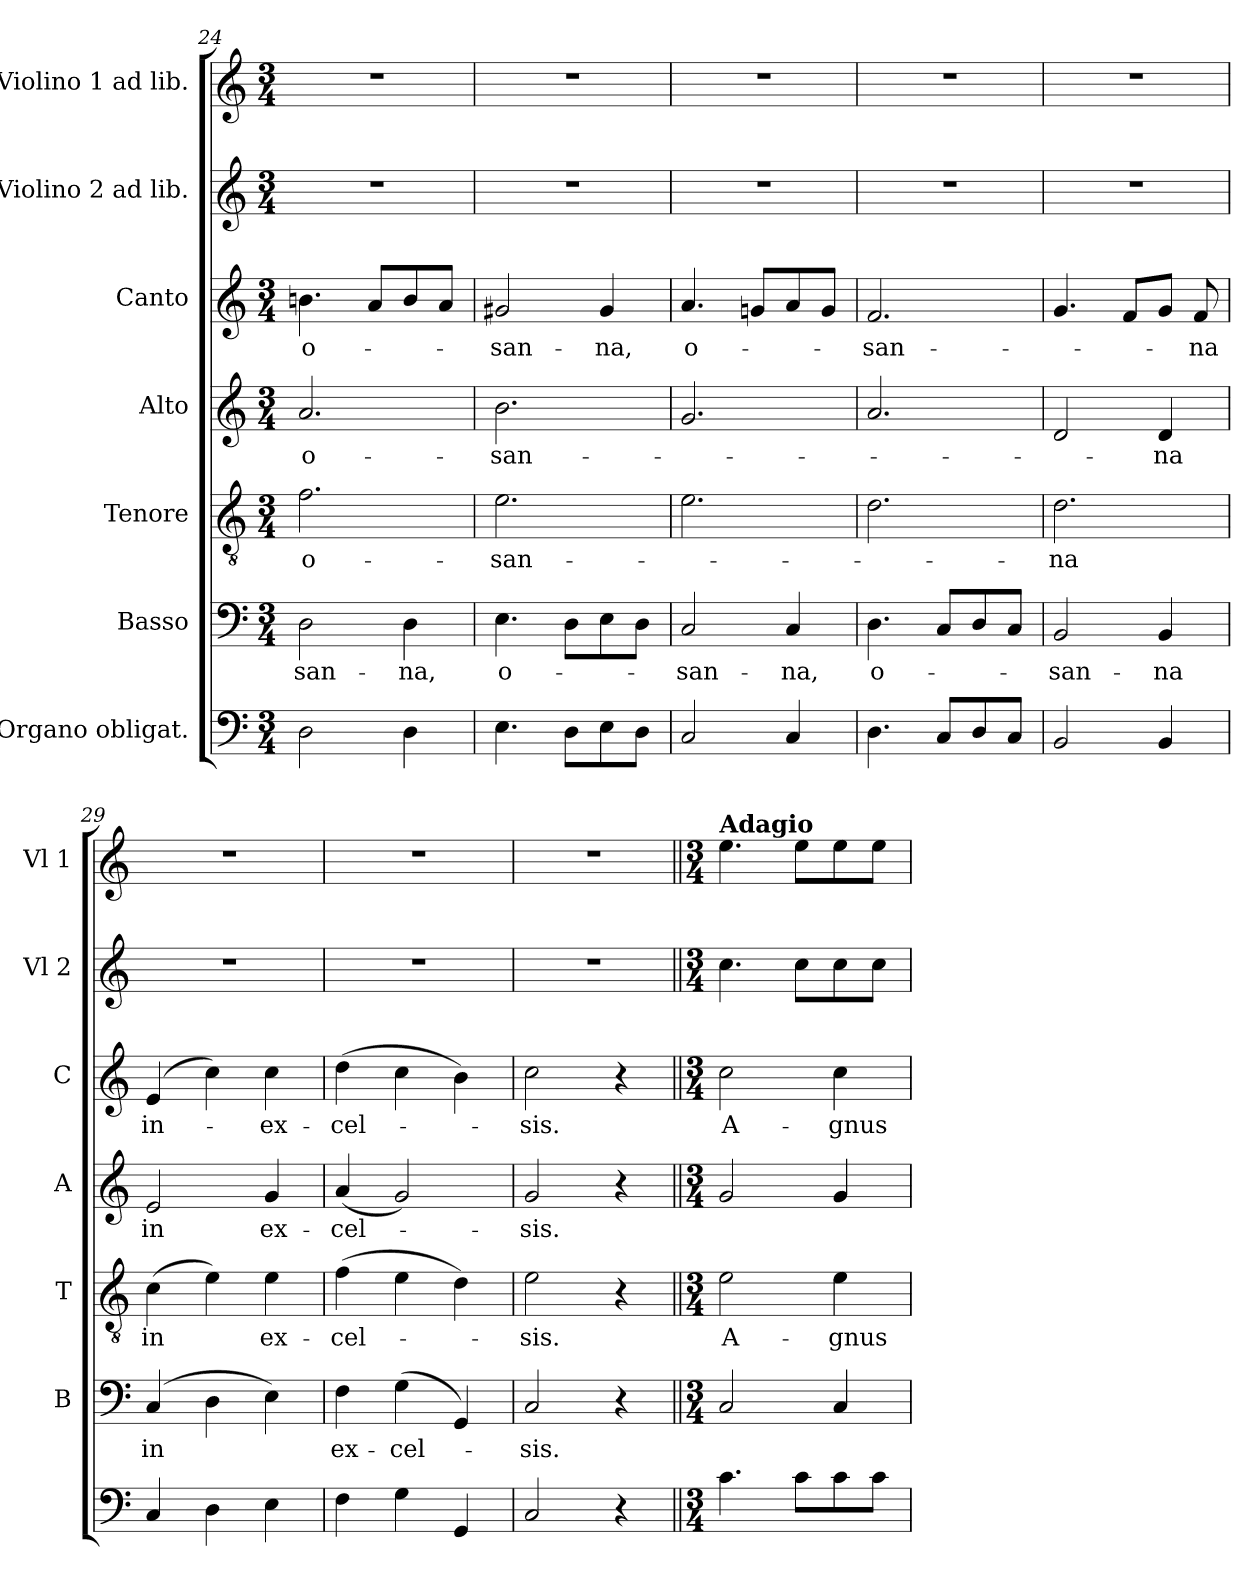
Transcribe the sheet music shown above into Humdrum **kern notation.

**kern	**kern	**text	**kern	**text	**kern	**text	**kern	**text	**kern	**kern
*part7	*part6	*part6	*part5	*part5	*part4	*part4	*part3	*part3	*part2	*part1
*staff7	*staff6	*staff6	*staff5	*staff5	*staff4	*staff4	*staff3	*staff3	*staff2	*staff1
*I"Organo obligat.	*I"Basso	*	*I"Tenore	*	*I"Alto	*	*I"Canto	*	*I"Violino 2 ad lib.	*I"Violino 1 ad lib.
*	*I'B	*	*I'T	*	*I'A	*	*I'C	*	*I'Vl 2	*I'Vl 1
*clefF4	*clefF4	*	*clefGv2	*	*clefG2	*	*clefG2	*	*clefG2	*clefG2
*k[]	*k[]	*	*k[]	*	*k[]	*	*k[]	*	*k[]	*k[]
*M3/4	*M3/4	*	*M3/4	*	*M3/4	*	*M3/4	*	*M3/4	*M3/4
=24	=24	=24	=24	=24	=24	=24	=24	=24	=24	=24
!	!	!LO:LY:b	!	!LO:LY:b	!	!LO:LY:b	!	!LO:LY:b	!	!
2D\	2D\	-san-	2.f\	o-	2.a/	o-	4.bn\	o-	2.r	2.r
.	.	.	.	.	.	.	8a/L	.	.	.
!	!	!LO:LY:b	!	!	!	!	!	!	!	!
4D\	4D\	-na,	.	.	.	.	8b/	.	.	.
.	.	.	.	.	.	.	8a/J	.	.	.
!!LO:LB:g=z
=25	=25	=25	=25	=25	=25	=25	=25	=25	=25	=25
!	!	!LO:LY:b	!	!LO:LY:b	!	!LO:LY:b	!	!LO:LY:b	!	!
4.E\	4.E\	o-	2.e\	-san-	2.b\	-san-	2g#X/	-san-	2.r	2.r
8D\L	8D\L	.	.	.	.	.	.	.	.	.
!	!	!	!	!	!	!	!	!LO:LY:b	!	!
8E\	8E\	.	.	.	.	.	4g#/	-na,	.	.
8D\J	8D\J	.	.	.	.	.	.	.	.	.
=26	=26	=26	=26	=26	=26	=26	=26	=26	=26	=26
!	!	!LO:LY:b	!	!	!	!	!	!LO:LY:b	!	!
2C/	2C/	-san-	2.e\	.	2.g/	.	4.a/	o-	2.r	2.r
.	.	.	.	.	.	.	8gn/L	.	.	.
!	!	!LO:LY:b	!	!	!	!	!	!	!	!
4C/	4C/	-na,	.	.	.	.	8a/	.	.	.
.	.	.	.	.	.	.	8g/J	.	.	.
=27	=27	=27	=27	=27	=27	=27	=27	=27	=27	=27
!	!	!LO:LY:b	!	!	!	!	!	!LO:LY:b	!	!
4.D\	4.D\	o-	2.d\	.	2.a/	.	2.f/	-san-	2.r	2.r
8C/L	8C/L	.	.	.	.	.	.	.	.	.
8D/	8D/	.	.	.	.	.	.	.	.	.
8C/J	8C/J	.	.	.	.	.	.	.	.	.
=28	=28	=28	=28	=28	=28	=28	=28	=28	=28	=28
!	!	!LO:LY:b	!	!LO:LY:b	!	!	!	!	!	!
2BB/	2BB/	-san-	2.d\	-na	2d/	.	4.g/	.	2.r	2.r
.	.	.	.	.	.	.	8f/L	.	.	.
!	!	!LO:LY:b	!	!	!	!LO:LY:b	!	!	!	!
4BB/	4BB/	-na	.	.	4d/	-na	8g/J	.	.	.
!	!	!	!	!	!	!	!	!LO:LY:b	!	!
.	.	.	.	.	.	.	8f/	-na	.	.
=29	=29	=29	=29	=29	=29	=29	=29	=29	=29	=29
!	!	!LO:LY:b	!	!LO:LY:b	!	!LO:LY:b	!	!LO:LY:b	!	!
4C/	(>4C/	-in	(>4c\	in	2e/	in	(>4e/	in-	2.r	2.r
4D\	4D\	.	4e\)	.	.	.	4cc\)	.	.	.
!	!	!	!	!LO:LY:b	!	!LO:LY:b	!	!LO:LY:b	!	!
4E\	4E\)	.	4e\	ex-	4g/	ex-	4cc\	-ex-	.	.
=30	=30	=30	=30	=30	=30	=30	=30	=30	=30	=30
!	!	!LO:LY:b	!	!LO:LY:b	!	!LO:LY:b	!	!LO:LY:b	!	!
4F\	4F\	ex-	(>4f\	-cel-	(<4a/	-cel-	(>4dd\	-cel-	2.r	2.r
!	!	!LO:LY:b	!	!	!	!	!	!	!	!
4G\	(>4G\	-cel-	4e\	.	2g/)	.	4cc\	.	.	.
4GG/	4GG/)	.	4d\)	.	.	.	4b\)	.	.	.
=31	=31	=31	=31	=31	=31	=31	=31	=31	=31	=31
!	!	!LO:LY:b	!	!LO:LY:b	!	!LO:LY:b	!	!LO:LY:b	!	!
2C/	2C/	-sis.	2e\	-sis.	2g/	-sis.	2cc\	-sis.	2.r	2.r
4r	4r	.	4r	.	4r	.	4r	.	.	.
!!LO:PB:g=z
=1||	=1||	=1||	=1||	=1||	=1||	=1||	=1||	=1||	=1||	=1||
*M3/4	*M3/4	*	*M3/4	*	*M3/4	*	*M3/4	*	*M3/4	*M3/4
!	!	!	!	!	!	!	!	!	!	!LO:TX:a:B:t=Adagio
!	!	!	!	!LO:LY:b	!	!	!	!LO:LY:b	!	!
4.c\	2C/	.	2e\	A-	2g/	.	2cc\	A-	4.cc\	4.ee\
8c\L	.	.	.	.	.	.	.	.	8cc\L	8ee\L
!	!	!	!	!LO:LY:b	!	!	!	!LO:LY:b	!	!
8c\	4C/	.	4e\	-gnus	4g/	.	4cc\	-gnus	8cc\	8ee\
8c\J	.	.	.	.	.	.	.	.	8cc\J	8ee\J
=	=	=	=	=	=	=	=	=	=	=
*-	*-	*-	*-	*-	*-	*-	*-	*-	*-	*-
